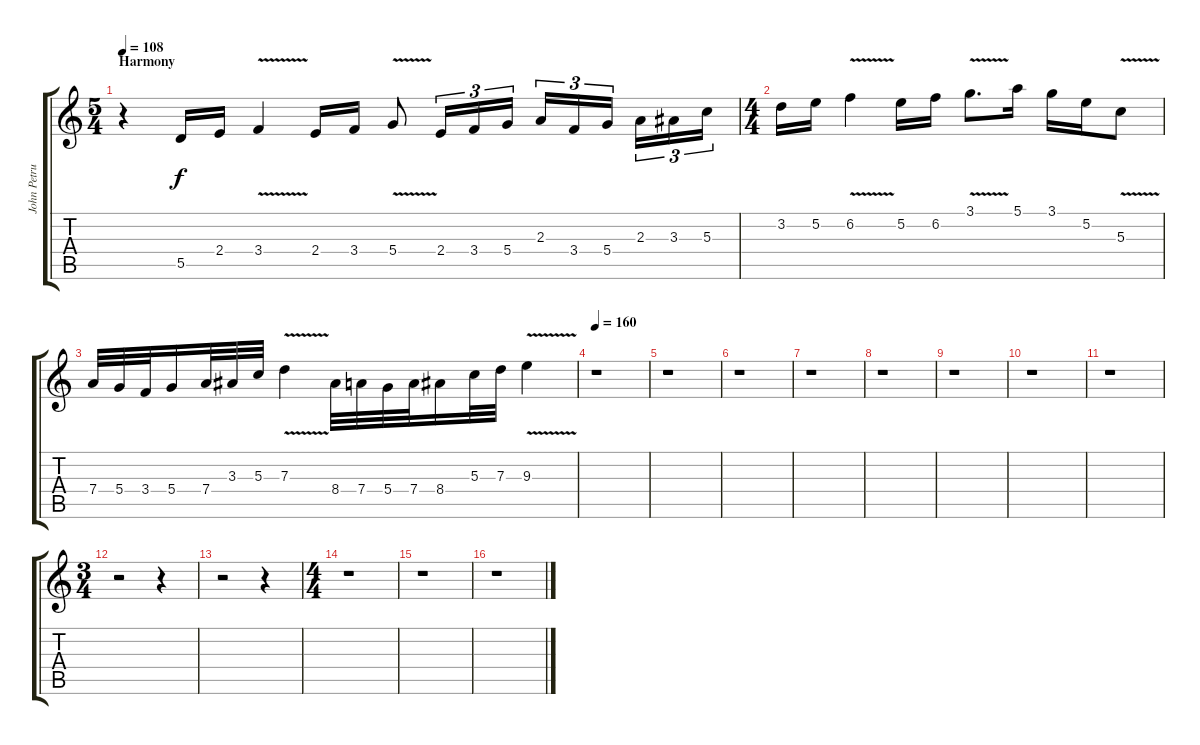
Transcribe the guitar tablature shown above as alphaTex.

\track ("John Petrucci (Guitar 2)" "John Petru") {instrument distortionguitar}
\staff {score tabs}
\tuning (E4 B3 G3 D3 A2 E2) {hide}
\ts (5 4)
\section ("" "Harmony")
\tempo 108
\clef g2
\ks c
r.4{dy f} 5.5.16 2.4.16 3.4{v}.4 2.4.16 3.4.16 5.4{v}.8 2.4.16{tu (3 2)} 3.4.16{tu (3 2)} 5.4.16{tu (3 2)} 2.3.16{tu (3 2)} 3.4.16{tu (3 2)} 5.4.16{tu (3 2)} 2.3.16{tu (3 2)} 3.3.16{tu (3 2)} 5.3.16{tu (3 2)} |
\ts (4 4)
3.2.16 5.2.16 6.2{v}.4 5.2.16 6.2.16 3.1{v}.8{d} 5.1.16 3.1.16 5.2.16 5.3{v}.8 |
7.4.32 5.4.32 3.4.32 5.4.16 7.4.32 3.3.32 5.3.32 7.3{v}.4 8.4.32 7.4.32 5.4.32 7.4.32 8.4.16 5.3.32 7.3.32 9.3{v}.4 |
\tempo 160
r.1 |
r.1 |
r.1 |
r.1 |
r.1 |
r.1 |
r.1 |
r.1 |
\ts (3 4)
r.2 r.4 |
r.2 r.4 |
\ts (4 4)
r.1 |
r.1 |
r.1
